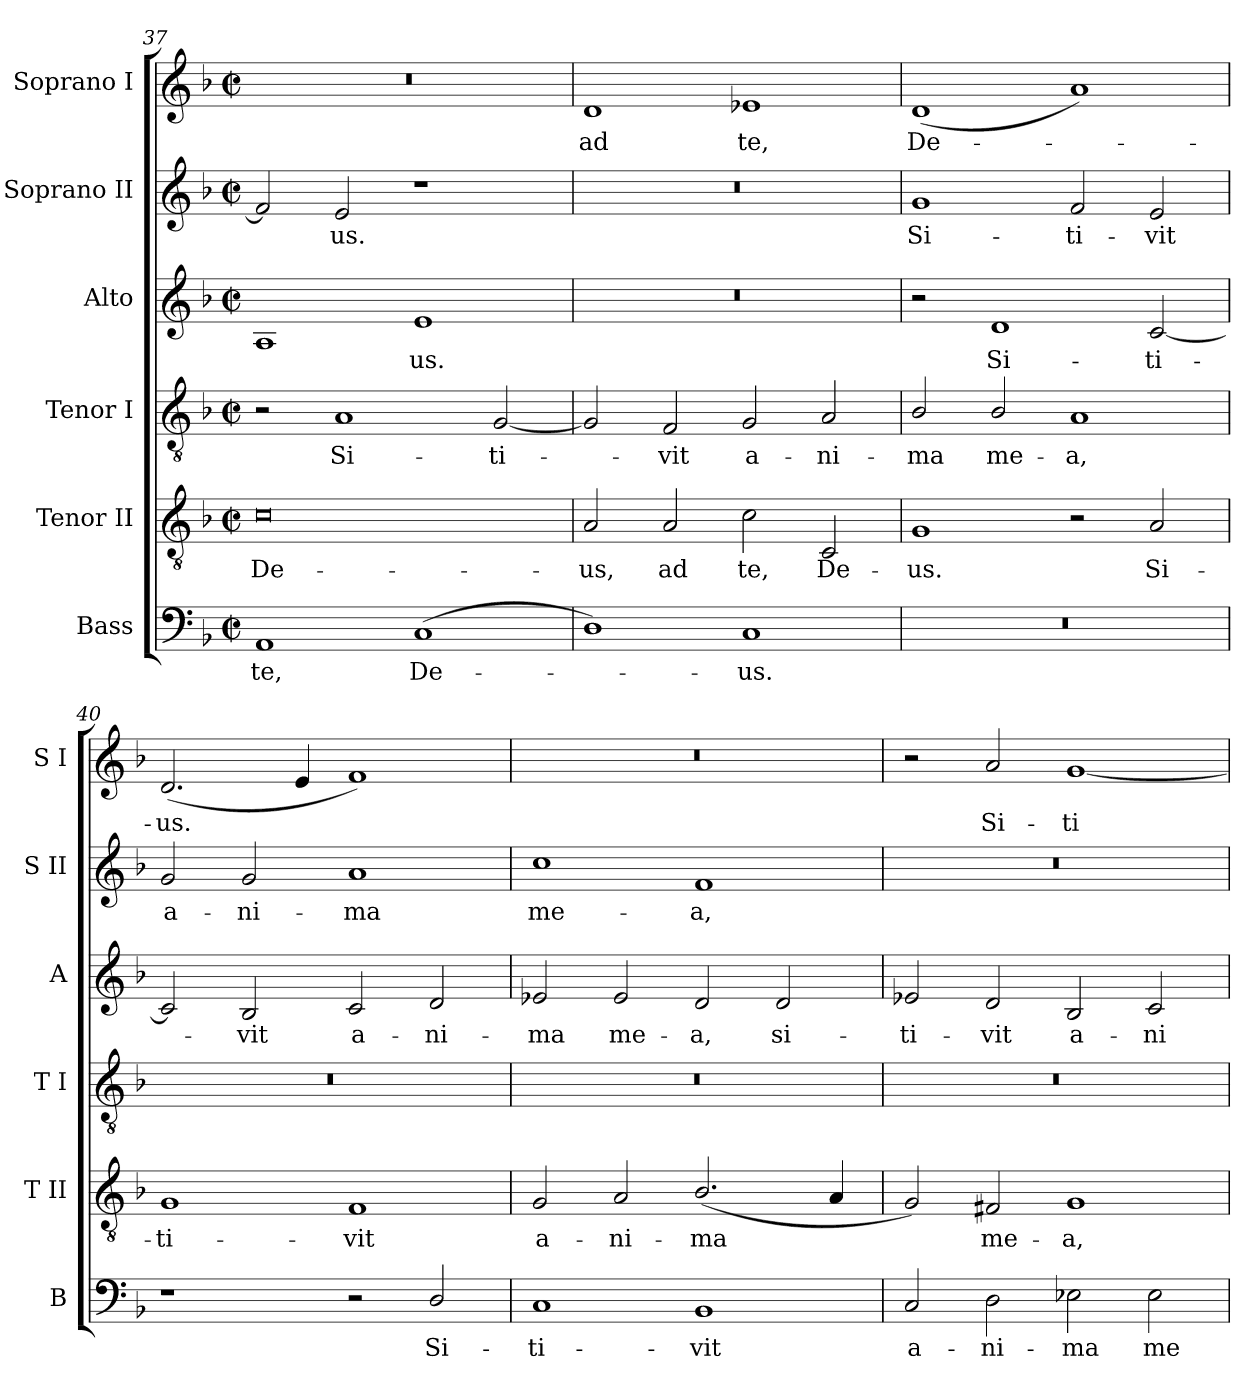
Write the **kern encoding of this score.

**kern	**text	**kern	**text	**kern	**text	**kern	**text	**kern	**text	**kern	**text
*part6	*part6	*part5	*part5	*part4	*part4	*part3	*part3	*part2	*part2	*part1	*part1
*staff6	*staff6	*staff5	*staff5	*staff4	*staff4	*staff3	*staff3	*staff2	*staff2	*staff1	*staff1
*I"Bass	*	*I"Tenor II	*	*I"Tenor I	*	*I"Alto	*	*I"Soprano II	*	*I"Soprano I	*
*I'B	*	*I'T II	*	*I'T I	*	*I'A	*	*I'S II	*	*I'S I	*
!!LO:LB:g=z
*clefF4	*	*clefGv2	*	*clefGv2	*	*clefG2	*	*clefG2	*	*clefG2	*
*k[b-]	*	*k[b-]	*	*k[b-]	*	*k[b-]	*	*k[b-]	*	*k[b-]	*
*F:	*	*F:	*	*F:	*	*F:	*	*F:	*	*F:	*
*M4/2	*	*M4/2	*	*M4/2	*	*M4/2	*	*M4/2	*	*M4/2	*
*met(c|)	*	*met(c|)	*	*met(c|)	*	*met(c|)	*	*met(c|)	*	*met(c|)	*
=37	=37	=37	=37	=37	=37	=37	=37	=37	=37	=37	=37
!	!LO:LY:b	!	!LO:LY:b	!	!	!	!	!	!	!	!
1AA	te,	0c	De-	2r	.	1A	.	2f]	.	0r	.
!	!	!	!	!	!LO:LY:b	!	!	!	!LO:LY:b	!	!
.	.	.	.	1A	Si-	.	.	2e	us.	.	.
!	!LO:LY:b	!	!	!	!	!	!LO:LY:b	!	!	!	!
(<1C	De-	.	.	.	.	1e	us.	1r	.	.	.
!	!	!	!	!	!LO:LY:b	!	!	!	!	!	!
.	.	.	.	[2G	-ti-	.	.	.	.	.	.
=38	=38	=38	=38	=38	=38	=38	=38	=38	=38	=38	=38
!	!	!	!LO:LY:b	!	!	!	!	!	!	!	!LO:LY:b
1D)	.	2A	-us,	2G]	.	0r	.	0r	.	1d	ad
!	!	!	!LO:LY:b	!	!LO:LY:b	!	!	!	!	!	!
.	.	2A	ad	2F	vit	.	.	.	.	.	.
!	!LO:LY:b	!	!LO:LY:b	!	!LO:LY:b	!	!	!	!	!	!LO:LY:b
1C	us.	2c	te,	2G	a-	.	.	.	.	1e-X	te,
!	!	!	!LO:LY:b	!	!LO:LY:b	!	!	!	!	!	!
.	.	2C	De-	2A	-ni-	.	.	.	.	.	.
=39	=39	=39	=39	=39	=39	=39	=39	=39	=39	=39	=39
!	!	!	!LO:LY:b	!	!LO:LY:b	!	!	!	!LO:LY:b	!	!LO:LY:b
0r	.	1G	-us.	2B-/	-ma	2r	.	1g	Si-	(<1d	De-
!	!	!	!	!	!LO:LY:b	!	!LO:LY:b	!	!	!	!
.	.	.	.	2B-/	me-	1d	Si-	.	.	.	.
!	!	!	!	!	!LO:LY:b	!	!	!	!LO:LY:b	!	!
.	.	2r	.	1A	-a,	.	.	2f	-ti-	1a)	.
!	!	!	!LO:LY:b	!	!	!	!LO:LY:b	!	!LO:LY:b	!	!
.	.	2A	Si-	.	.	[2c	-ti-	2e	-vit	.	.
=40	=40	=40	=40	=40	=40	=40	=40	=40	=40	=40	=40
!	!	!	!LO:LY:b	!	!	!	!	!	!LO:LY:b	!	!LO:LY:b
1r	.	1G	-ti-	0r	.	2c]	.	2g	a-	(<2.d	us.
!	!	!	!	!	!	!	!LO:LY:b	!	!LO:LY:b	!	!
.	.	.	.	.	.	2B-	vit	2g	-ni-	.	.
.	.	.	.	.	.	.	.	.	.	4e	.
!	!	!	!LO:LY:b	!	!	!	!LO:LY:b	!	!LO:LY:b	!	!
2r	.	1F	-vit	.	.	2c	a-	1a	-ma	1f)	.
!	!LO:LY:b	!	!	!	!	!	!LO:LY:b	!	!	!	!
2D/	Si-	.	.	.	.	2d	-ni-	.	.	.	.
=41	=41	=41	=41	=41	=41	=41	=41	=41	=41	=41	=41
!	!LO:LY:b	!	!LO:LY:b	!	!	!	!LO:LY:b	!	!LO:LY:b	!	!
1C	-ti-	2G	a-	0r	.	2e-X	-ma	1cc	me-	0r	.
!	!	!	!LO:LY:b	!	!	!	!LO:LY:b	!	!	!	!
.	.	2A	-ni-	.	.	2e-	me-	.	.	.	.
!	!LO:LY:b	!	!LO:LY:b	!	!	!	!LO:LY:b	!	!LO:LY:b	!	!
1BB-	-vit	(<2.B-/	-ma	.	.	2d	-a,	1f	-a,	.	.
!	!	!	!	!	!	!	!LO:LY:b	!	!	!	!
.	.	.	.	.	.	2d	si-	.	.	.	.
.	.	4A	.	.	.	.	.	.	.	.	.
=42	=42	=42	=42	=42	=42	=42	=42	=42	=42	=42	=42
!	!LO:LY:b	!	!	!	!	!	!LO:LY:b	!	!	!	!
2C	a-	2G)	.	0r	.	2e-X	-ti-	0r	.	2r	.
!	!LO:LY:b	!	!LO:LY:b	!	!	!	!LO:LY:b	!	!	!	!LO:LY:b
2D	-ni-	2F#X	me-	.	.	2d	-vit	.	.	2a	Si-
!	!LO:LY:b	!	!LO:LY:b	!	!	!	!LO:LY:b	!	!	!	!LO:LY:b
2E-X	-ma	1G	-a,	.	.	2B-	a-	.	.	[1g	-ti-
!	!LO:LY:b	!	!	!	!	!	!LO:LY:b	!	!	!	!
2E-	me-	.	.	.	.	2c	-ni-	.	.	.	.
=	=	=	=	=	=	=	=	=	=	=	=
*-	*-	*-	*-	*-	*-	*-	*-	*-	*-	*-	*-
